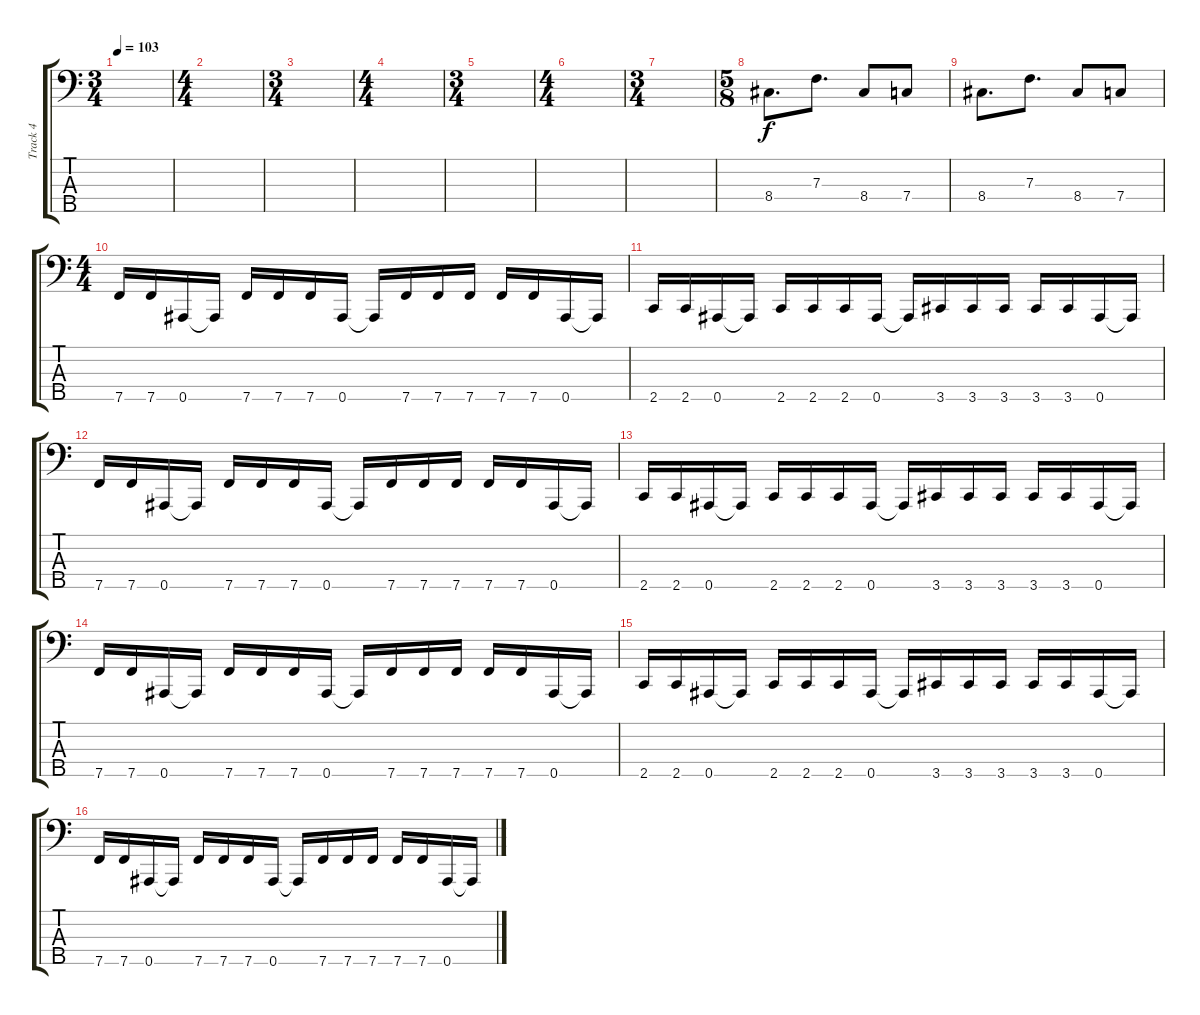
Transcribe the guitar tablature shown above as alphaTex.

\track ("Track 4" "Track 4") {instrument electricbassfinger}
\staff {score tabs}
\tuning (Ab2 Eb2 Bb1 F1 Bb0) {hide}
\ts (3 4)
\tempo 103
\clef f4
\ks c
|
\ts (4 4)
|
\ts (3 4)
|
\ts (4 4)
|
\ts (3 4)
|
\ts (4 4)
|
\ts (3 4)
|
\ts (5 8)
8.4.8{d} 7.3.8{d} 8.4.8 7.4.8 |
8.4.8{d} 7.3.8{d} 8.4.8 7.4.8 |
\ts (4 4)
7.5.16 7.5.16 0.5.16 0.5{t}.16 7.5.16 7.5.16 7.5.16 0.5.16 0.5{t}.16 7.5.16 7.5.16 7.5.16 7.5.16 7.5.16 0.5.16 0.5{t}.16 |
2.5.16 2.5.16 0.5.16 0.5{t}.16 2.5.16 2.5.16 2.5.16 0.5.16 0.5{t}.16 3.5.16 3.5.16 3.5.16 3.5.16 3.5.16 0.5.16 0.5{t}.16 |
7.5.16 7.5.16 0.5.16 0.5{t}.16 7.5.16 7.5.16 7.5.16 0.5.16 0.5{t}.16 7.5.16 7.5.16 7.5.16 7.5.16 7.5.16 0.5.16 0.5{t}.16 |
2.5.16 2.5.16 0.5.16 0.5{t}.16 2.5.16 2.5.16 2.5.16 0.5.16 0.5{t}.16 3.5.16 3.5.16 3.5.16 3.5.16 3.5.16 0.5.16 0.5{t}.16 |
7.5.16 7.5.16 0.5.16 0.5{t}.16 7.5.16 7.5.16 7.5.16 0.5.16 0.5{t}.16 7.5.16 7.5.16 7.5.16 7.5.16 7.5.16 0.5.16 0.5{t}.16 |
2.5.16 2.5.16 0.5.16 0.5{t}.16 2.5.16 2.5.16 2.5.16 0.5.16 0.5{t}.16 3.5.16 3.5.16 3.5.16 3.5.16 3.5.16 0.5.16 0.5{t}.16 |
7.5.16 7.5.16 0.5.16 0.5{t}.16 7.5.16 7.5.16 7.5.16 0.5.16 0.5{t}.16 7.5.16 7.5.16 7.5.16 7.5.16 7.5.16 0.5.16 0.5{t}.16
